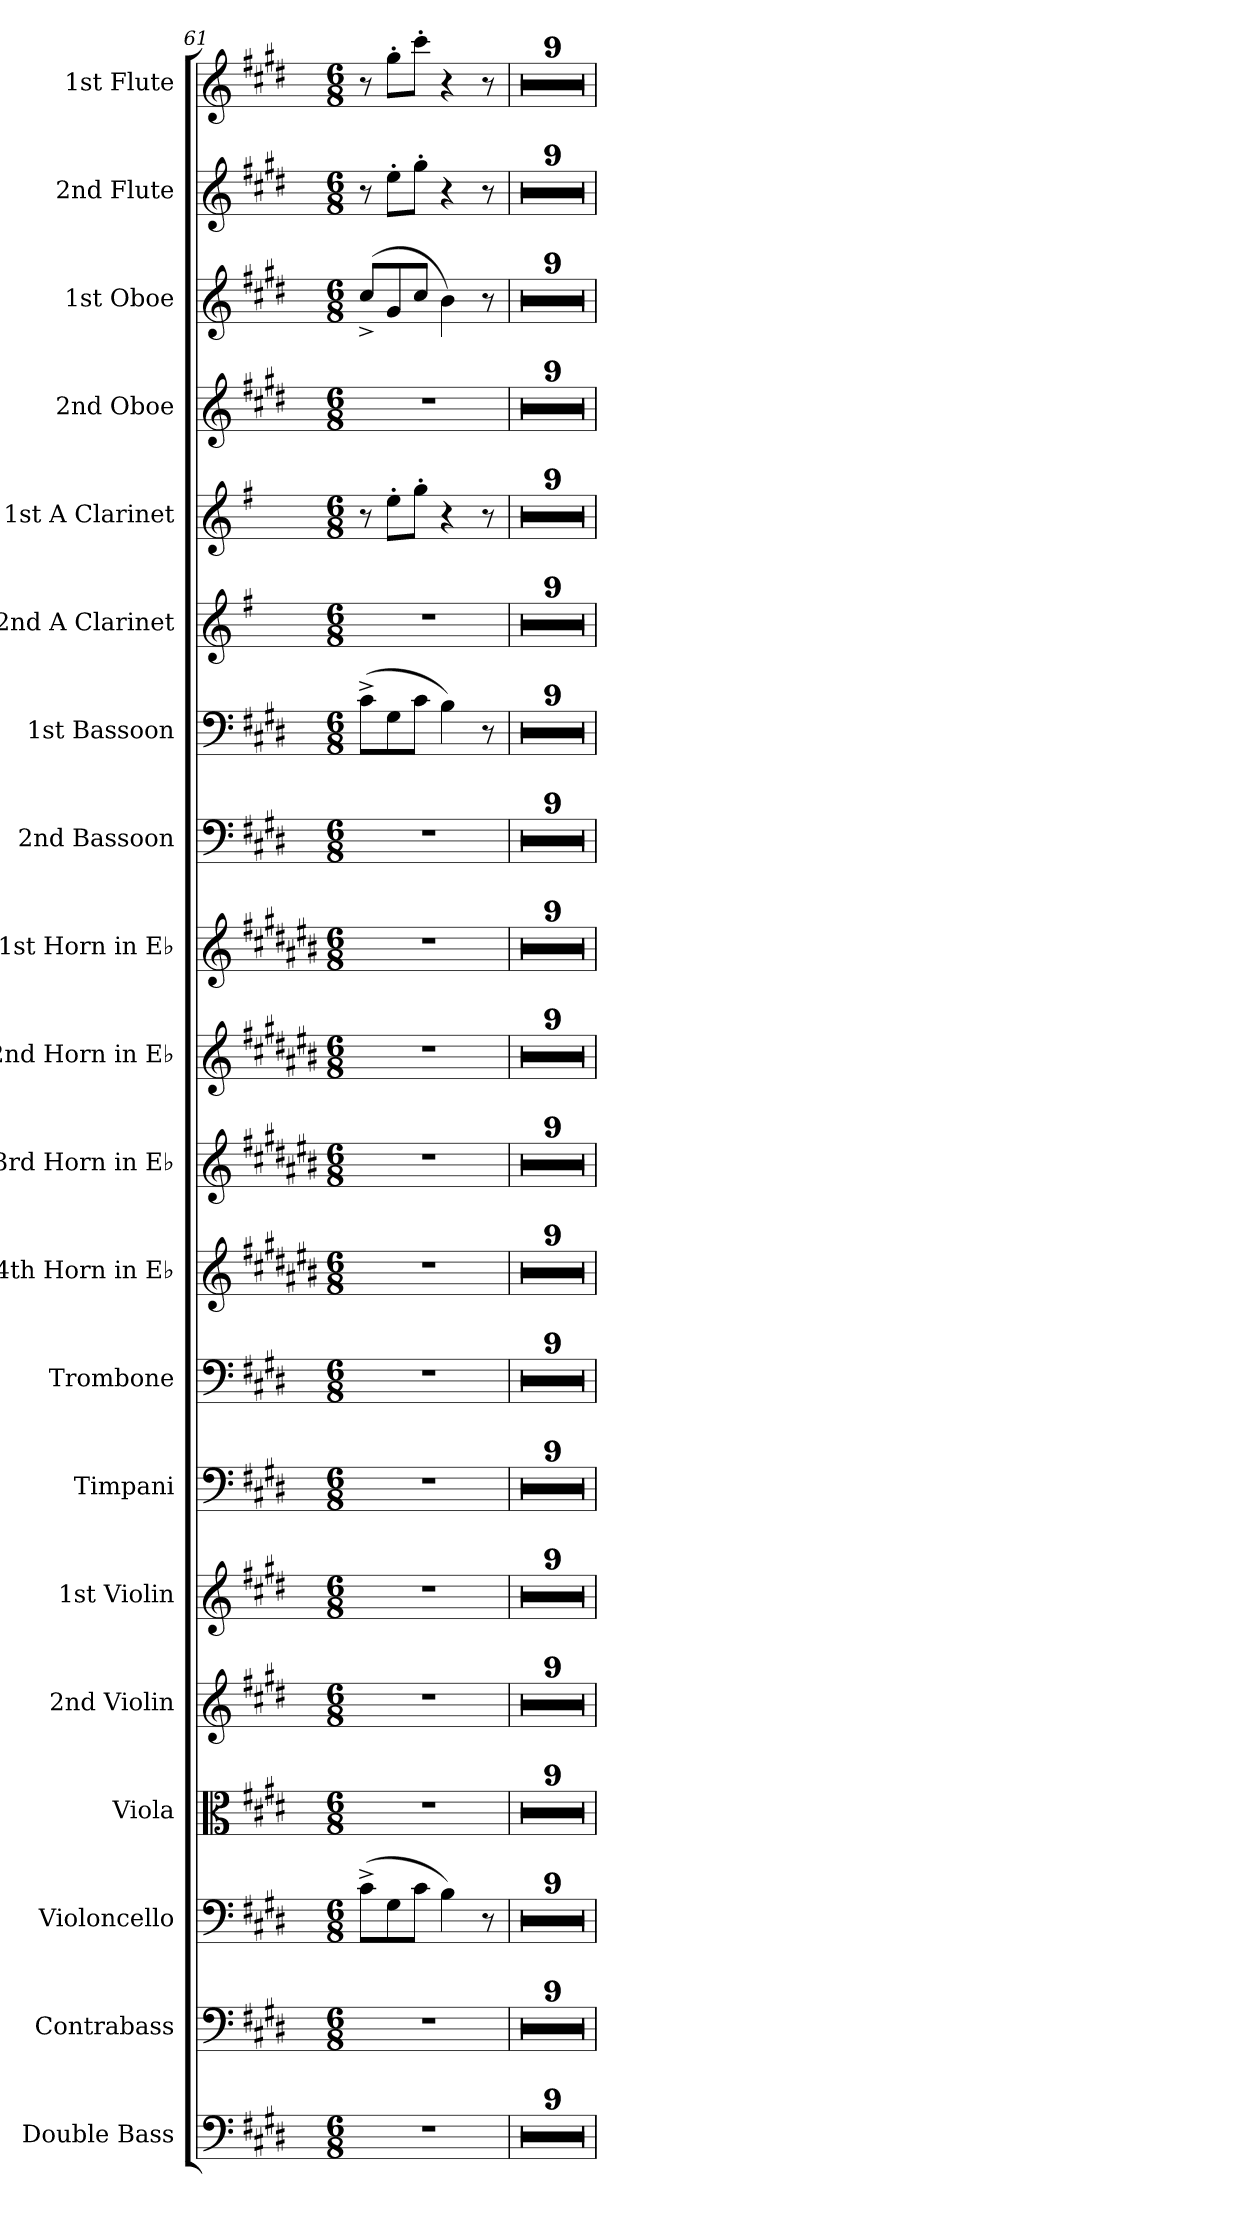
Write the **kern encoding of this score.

**kern	**kern	**kern	**kern	**kern	**kern	**kern	**kern	**kern	**kern	**kern	**kern	**kern	**kern	**kern	**kern	**kern	**kern	**kern	**kern
*part20	*part19	*part18	*part17	*part16	*part15	*part14	*part13	*part12	*part11	*part10	*part9	*part8	*part7	*part6	*part5	*part4	*part3	*part2	*part1
*staff20	*staff19	*staff18	*staff17	*staff16	*staff15	*staff14	*staff13	*staff12	*staff11	*staff10	*staff9	*staff8	*staff7	*staff6	*staff5	*staff4	*staff3	*staff2	*staff1
*I"Double Bass	*I"Contrabass	*I"Violoncello	*I"Viola	*I"2nd Violin	*I"1st Violin	*I"Timpani	*I"Trombone	*I"4th Horn in E♭	*I"3rd Horn in E♭	*I"2nd Horn in E♭	*I"1st Horn in E♭	*I"2nd Bassoon	*I"1st Bassoon	*I"2nd A Clarinet	*I"1st A Clarinet	*I"2nd Oboe	*I"1st Oboe	*I"2nd Flute	*I"1st Flute
*I'Db.	*I'Cb.	*I'Vc.	*I'Vla.	*I'2nd Vln.	*I'1st Vln.	*I'Timp.	*I'Tbn.	*	*	*	*	*I'2nd Bsn.	*I'1st Bsn.	*I'2nd A Cl.	*I'1st A Cl.	*I'2nd Ob.	*I'1st Ob.	*I'2nd Fl.	*I'1st Fl.
*clefF4	*clefF4	*clefF4	*clefC3	*clefG2	*clefG2	*clefF4	*clefF4	*clefG2	*clefG2	*clefG2	*clefG2	*clefF4	*clefF4	*clefG2	*clefG2	*clefG2	*clefG2	*clefG2	*clefG2
*ITrd7c12	*ITrd7c12	*	*	*	*	*	*	*ITrd5c9	*ITrd5c9	*ITrd5c9	*ITrd5c9	*	*	*ITrd2c3	*ITrd2c3	*	*	*	*
*k[f#c#g#d#]	*k[f#c#g#d#]	*k[f#c#g#d#]	*k[f#c#g#d#]	*k[f#c#g#d#]	*k[f#c#g#d#]	*k[f#c#g#d#]	*k[f#c#g#d#]	*k[f#c#g#d#]	*k[f#c#g#d#]	*k[f#c#g#d#]	*k[f#c#g#d#]	*k[f#c#g#d#]	*k[f#c#g#d#]	*k[f#c#g#d#]	*k[f#c#g#d#]	*k[f#c#g#d#]	*k[f#c#g#d#]	*k[f#c#g#d#]	*k[f#c#g#d#]
*M6/8	*M6/8	*M6/8	*M6/8	*M6/8	*M6/8	*M6/8	*M6/8	*M6/8	*M6/8	*M6/8	*M6/8	*M6/8	*M6/8	*M6/8	*M6/8	*M6/8	*M6/8	*M6/8	*M6/8
=61	=61	=61	=61	=61	=61	=61	=61	=61	=61	=61	=61	=61	=61	=61	=61	=61	=61	=61	=61
2.r	2.r	(8c#^\L	2.r	2.r	2.r	2.r	2.r	2.r	2.r	2.r	2.r	2.r	(8c#^\L	2.r	8r	2.r	(8cc#^/L	8r	8r
.	.	8G#\	.	.	.	.	.	.	.	.	.	.	8G#\	.	8cc#'\L	.	8g#/	8ee'\L	8gg#'\L
.	.	8c#\J	.	.	.	.	.	.	.	.	.	.	8c#\J	.	8ee'\J	.	8cc#/J	8gg#'\J	8ccc#'\J
.	.	4B\)	.	.	.	.	.	.	.	.	.	.	4B\)	.	4r	.	4b\)	4r	4r
.	.	8r	.	.	.	.	.	.	.	.	.	.	8r	.	8r	.	8r	8r	8r
=62	=62	=62	=62	=62	=62	=62	=62	=62	=62	=62	=62	=62	=62	=62	=62	=62	=62	=62	=62
2.r	2.r	2.r	2.r	2.r	2.r	2.r	2.r	2.r	2.r	2.r	2.r	2.r	2.r	2.r	2.r	2.r	2.r	2.r	2.r
=63	=63	=63	=63	=63	=63	=63	=63	=63	=63	=63	=63	=63	=63	=63	=63	=63	=63	=63	=63
2.r	2.r	2.r	2.r	2.r	2.r	2.r	2.r	2.r	2.r	2.r	2.r	2.r	2.r	2.r	2.r	2.r	2.r	2.r	2.r
=64	=64	=64	=64	=64	=64	=64	=64	=64	=64	=64	=64	=64	=64	=64	=64	=64	=64	=64	=64
2.r	2.r	2.r	2.r	2.r	2.r	2.r	2.r	2.r	2.r	2.r	2.r	2.r	2.r	2.r	2.r	2.r	2.r	2.r	2.r
!!LO:PB:g=z
=65	=65	=65	=65	=65	=65	=65	=65	=65	=65	=65	=65	=65	=65	=65	=65	=65	=65	=65	=65
2.r	2.r	2.r	2.r	2.r	2.r	2.r	2.r	2.r	2.r	2.r	2.r	2.r	2.r	2.r	2.r	2.r	2.r	2.r	2.r
=66	=66	=66	=66	=66	=66	=66	=66	=66	=66	=66	=66	=66	=66	=66	=66	=66	=66	=66	=66
2.r	2.r	2.r	2.r	2.r	2.r	2.r	2.r	2.r	2.r	2.r	2.r	2.r	2.r	2.r	2.r	2.r	2.r	2.r	2.r
=67	=67	=67	=67	=67	=67	=67	=67	=67	=67	=67	=67	=67	=67	=67	=67	=67	=67	=67	=67
2.r	2.r	2.r	2.r	2.r	2.r	2.r	2.r	2.r	2.r	2.r	2.r	2.r	2.r	2.r	2.r	2.r	2.r	2.r	2.r
=68	=68	=68	=68	=68	=68	=68	=68	=68	=68	=68	=68	=68	=68	=68	=68	=68	=68	=68	=68
2.r	2.r	2.r	2.r	2.r	2.r	2.r	2.r	2.r	2.r	2.r	2.r	2.r	2.r	2.r	2.r	2.r	2.r	2.r	2.r
=69	=69	=69	=69	=69	=69	=69	=69	=69	=69	=69	=69	=69	=69	=69	=69	=69	=69	=69	=69
2.r	2.r	2.r	2.r	2.r	2.r	2.r	2.r	2.r	2.r	2.r	2.r	2.r	2.r	2.r	2.r	2.r	2.r	2.r	2.r
=70	=70	=70	=70	=70	=70	=70	=70	=70	=70	=70	=70	=70	=70	=70	=70	=70	=70	=70	=70
2.r	2.r	2.r	2.r	2.r	2.r	2.r	2.r	2.r	2.r	2.r	2.r	2.r	2.r	2.r	2.r	2.r	2.r	2.r	2.r
=	=	=	=	=	=	=	=	=	=	=	=	=	=	=	=	=	=	=	=
*-	*-	*-	*-	*-	*-	*-	*-	*-	*-	*-	*-	*-	*-	*-	*-	*-	*-	*-	*-
